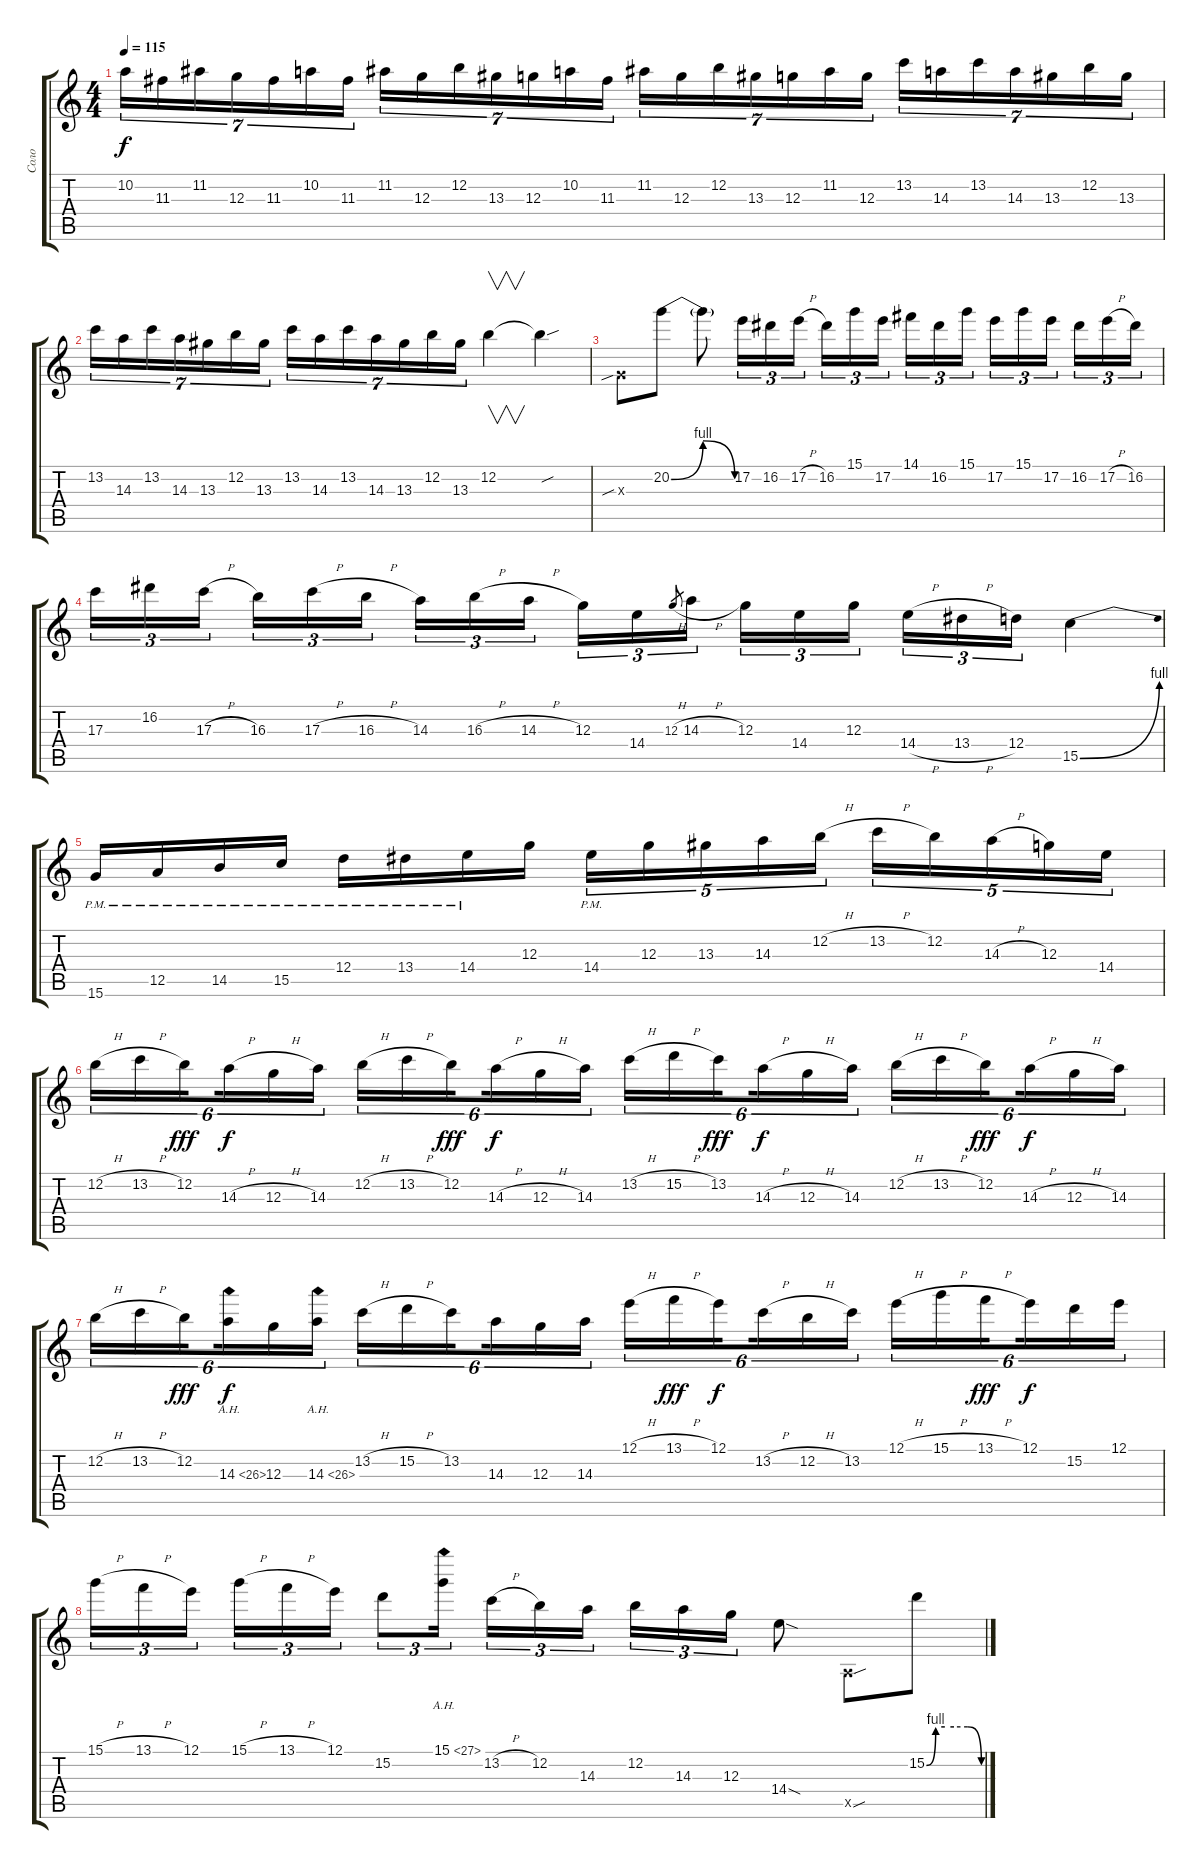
\track ("Соло" "Соло") {instrument distortionguitar}
\staff {score tabs}
\tuning (E4 B3 G3 D3 A2 E2) {hide}
\ts (4 4)
\tempo 115
\clef g2
\ks c
10.2.16{tu (7 4) dy f} 11.3.16{tu (7 4)} 11.2.16{tu (7 4)} 12.3.16{tu (7 4)} 11.3.16{tu (7 4)} 10.2.16{tu (7 4)} 11.3.16{tu (7 4)} 11.2.16{tu (7 4)} 12.3.16{tu (7 4)} 12.2.16{tu (7 4)} 13.3.16{tu (7 4)} 12.3.16{tu (7 4)} 10.2.16{tu (7 4)} 11.3.16{tu (7 4)} 11.2.16{tu (7 4)} 12.3.16{tu (7 4)} 12.2.16{tu (7 4)} 13.3.16{tu (7 4)} 12.3.16{tu (7 4)} 11.2.16{tu (7 4)} 12.3.16{tu (7 4)} 13.2.16{tu (7 4)} 14.3.16{tu (7 4)} 13.2.16{tu (7 4)} 14.3.16{tu (7 4)} 13.3.16{tu (7 4)} 12.2.16{tu (7 4)} 13.3.16{tu (7 4)} |
13.2.16{tu (7 4)} 14.3.16{tu (7 4)} 13.2.16{tu (7 4)} 14.3.16{tu (7 4)} 13.3.16{tu (7 4)} 12.2.16{tu (7 4)} 13.3.16{tu (7 4)} 13.2.16{tu (7 4)} 14.3.16{tu (7 4)} 13.2.16{tu (7 4)} 14.3.16{tu (7 4)} 13.3.16{tu (7 4)} 12.2.16{tu (7 4)} 13.3.16{tu (7 4)} 12.2.4{v} 12.2{sou t}.4 |
0.3{sib x}.8 20.2{be (bendrelease 0 0 24 4 45 4 60 0)}.8 20.2{t}.8 17.2.16{tu (3 2)} 16.2.16{tu (3 2)} 17.2{h}.16{tu (3 2)} 16.2.16{tu (3 2)} 15.1.16{tu (3 2)} 17.2.16{tu (3 2) beam splitsecondary} 14.1.16{tu (3 2)} 16.2.16{tu (3 2)} 15.1.16{tu (3 2)} 17.2.16{tu (3 2)} 15.1.16{tu (3 2)} 17.2.16{tu (3 2) beam splitsecondary} 16.2.16{tu (3 2)} 17.2{h}.16{tu (3 2)} 16.2.16{tu (3 2)} |
17.3.16{tu (3 2)} 16.2.16{tu (3 2)} 17.3{h}.16{tu (3 2) beam splitsecondary} 16.3.16{tu (3 2)} 17.3{h}.16{tu (3 2)} 16.3{h}.16{tu (3 2)} 14.3.16{tu (3 2)} 16.3{h}.16{tu (3 2)} 14.3{h}.16{tu (3 2) beam splitsecondary} 12.3.16{tu (3 2)} 14.4.16{tu (3 2)} 12.3{h}.8{gr} 14.3{h}.16{tu (3 2)} 12.3.16{tu (3 2)} 14.4.16{tu (3 2)} 12.3.16{tu (3 2) beam splitsecondary} 14.4{h}.16{tu (3 2)} 13.4{h}.16{tu (3 2)} 12.4.16{tu (3 2)} 15.5{be (bend 0 0 60 4)}.4 |
15.6{pm}.16 12.5{pm}.16 14.5{pm}.16 15.5{pm}.16 12.4{pm}.16 13.4{pm}.16 14.4{pm}.16 12.3.16 14.4{pm}.16{tu (5 4)} 12.3.16{tu (5 4)} 13.3.16{tu (5 4)} 14.3.16{tu (5 4)} 12.2{h}.16{tu (5 4)} 13.2{h}.16{tu (5 4)} 12.2.16{tu (5 4)} 14.3{h}.16{tu (5 4)} 12.3.16{tu (5 4)} 14.4.16{tu (5 4)} |
12.2{h}.16{tu (6 4)} 13.2{h}.16{tu (6 4)} 12.2.16{tu (6 4) dy fff beam splitsecondary} 14.3{h}.16{tu (6 4) dy f} 12.3{h}.16{tu (6 4)} 14.3.16{tu (6 4)} 12.2{h}.16{tu (6 4)} 13.2{h}.16{tu (6 4)} 12.2.16{tu (6 4) dy fff beam splitsecondary} 14.3{h}.16{tu (6 4) dy f} 12.3{h}.16{tu (6 4)} 14.3.16{tu (6 4)} 13.2{h}.16{tu (6 4)} 15.2{h}.16{tu (6 4)} 13.2.16{tu (6 4) dy fff beam splitsecondary} 14.3{h}.16{tu (6 4) dy f} 12.3{h}.16{tu (6 4)} 14.3.16{tu (6 4)} 12.2{h}.16{tu (6 4)} 13.2{h}.16{tu (6 4)} 12.2.16{tu (6 4) dy fff beam splitsecondary} 14.3{h}.16{tu (6 4) dy f} 12.3{h}.16{tu (6 4)} 14.3.16{tu (6 4)} |
12.2{h}.16{tu (6 4)} 13.2{h}.16{tu (6 4)} 12.2.16{tu (6 4) dy fff beam splitsecondary} 14.3{ah 12}.16{tu (6 4) dy f} 12.3.16{tu (6 4)} 14.3{ah 12}.16{tu (6 4)} 13.2{h}.16{tu (6 4)} 15.2{h}.16{tu (6 4)} 13.2.16{tu (6 4) beam splitsecondary} 14.3.16{tu (6 4)} 12.3.16{tu (6 4)} 14.3.16{tu (6 4)} 12.1{h}.16{tu (6 4)} 13.1{h}.16{tu (6 4) dy fff} 12.1.16{tu (6 4) dy f beam splitsecondary} 13.2{h}.16{tu (6 4)} 12.2{h}.16{tu (6 4)} 13.2.16{tu (6 4)} 12.1{h}.16{tu (6 4)} 15.1{h}.16{tu (6 4)} 13.1{h}.16{tu (6 4) dy fff beam splitsecondary} 12.1.16{tu (6 4) dy f} 15.2.16{tu (6 4)} 12.1.16{tu (6 4)} |
15.1{h}.16{tu (3 2)} 13.1{h}.16{tu (3 2)} 12.1.16{tu (3 2) beam splitsecondary} 15.1{h}.16{tu (3 2)} 13.1{h}.16{tu (3 2)} 12.1.16{tu (3 2)} 15.2.8{tu (3 2)} 15.1{ah 12}.16{tu (3 2) beam splitsecondary} 13.2{h}.16{tu (3 2)} 12.2.16{tu (3 2)} 14.3.16{tu (3 2)} 12.2.16{tu (3 2)} 14.3.16{tu (3 2)} 12.3.16{tu (3 2)} 14.4{sod}.8 0.5{sou x}.8 15.2{be (custom 0 0 10 4 20 4 30 4 45 4 60 0)}.8
